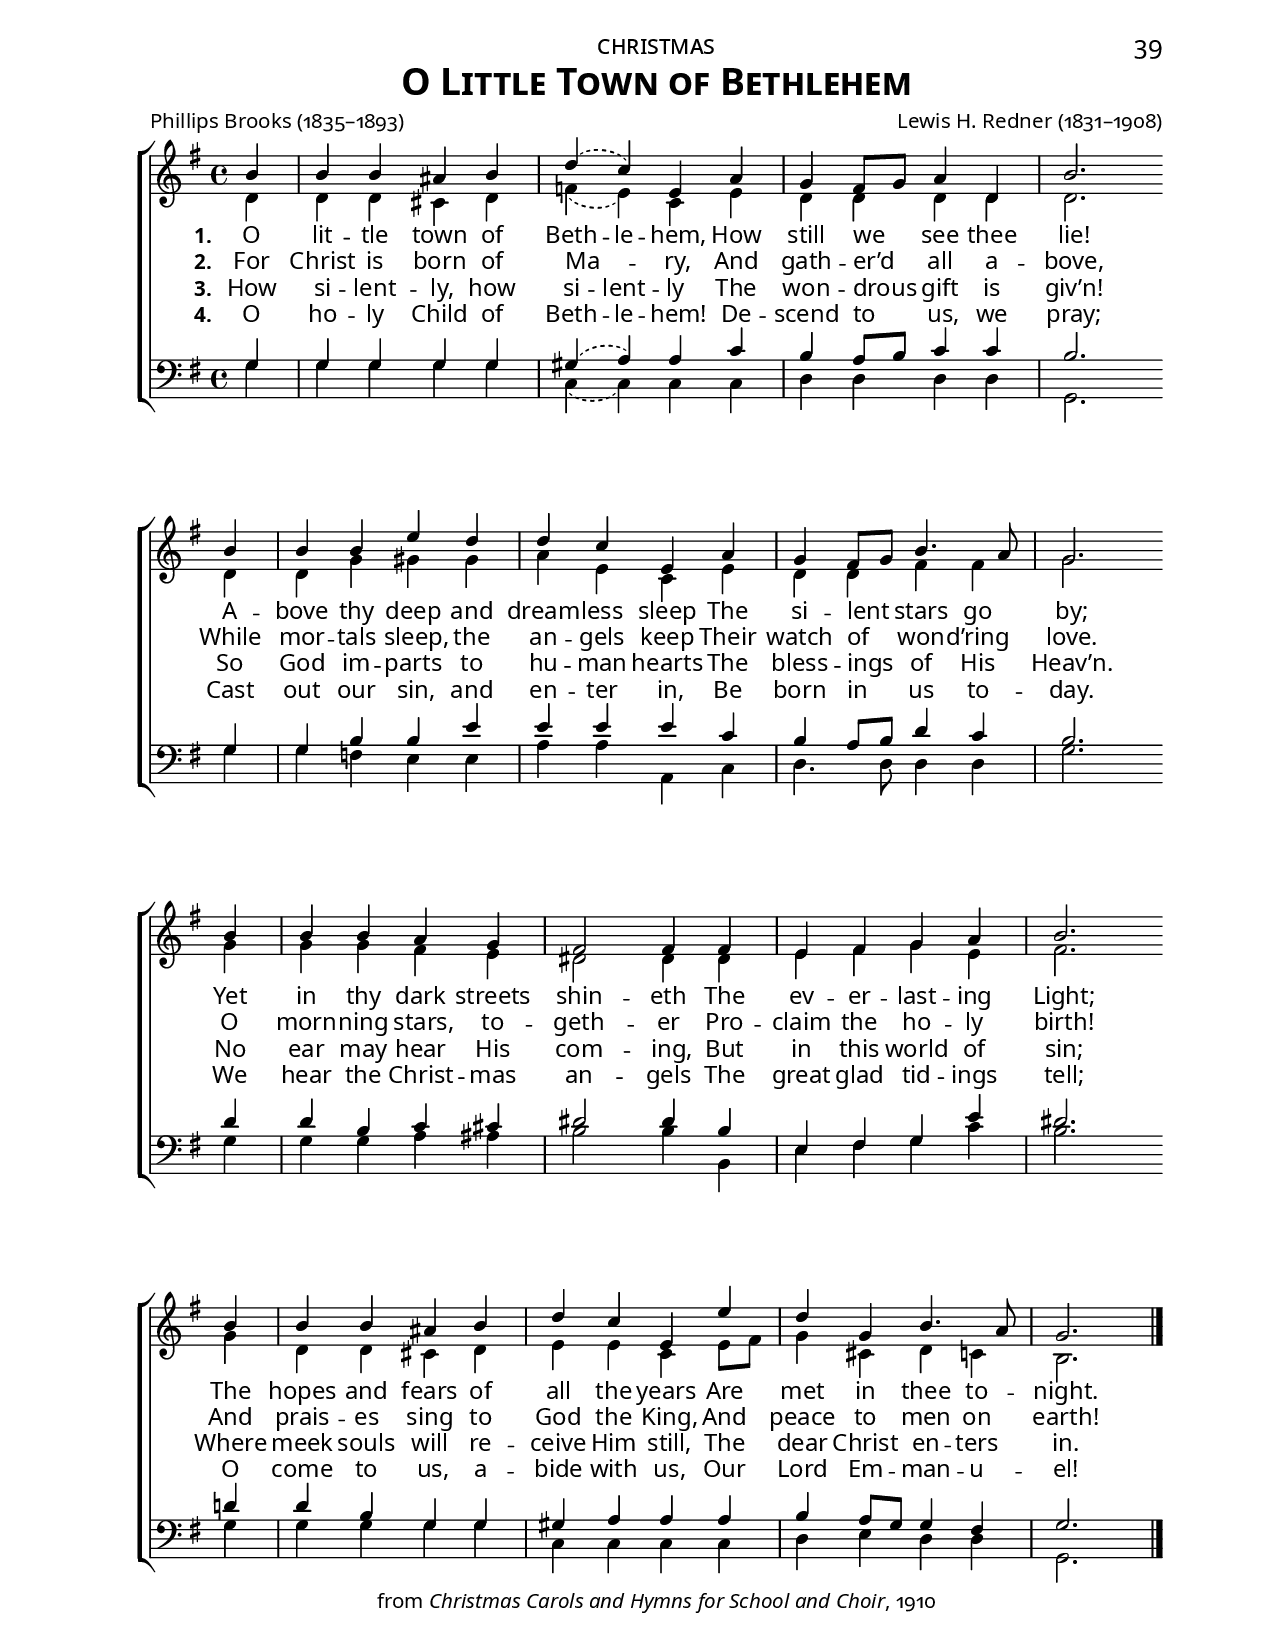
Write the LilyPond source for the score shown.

\version "2.14.2"
\include "util.ly"
\header {
  title = \markup{\override #'(font-name . "Garamond Premier Pro Semibold"){ \abs-fontsize #18 \smallCapsOldStyle"O Little Town of Bethlehem"}}
  poet = \markup\oldStyleNum"Phillips Brooks (1835–1893)"
  composer = \markup\oldStyleNum"Lewis H. Redner (1831–1908)"
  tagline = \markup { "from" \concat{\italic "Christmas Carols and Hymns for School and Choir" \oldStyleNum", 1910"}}
}
\paper {
  paper-height = 11\in
  paper-width = 8.5\in
  indent = 0\in
  %system-system-spacing = #'((basic-distance . 10) (padding . 0))
  %system-system-spacing =
  %  #'((basic-distance . 0)
  %     (minimum-distance . 0)
  %     (padding . -0.35)
  %     (stretchability . 100))
  ragged-last-bottom = ##f
  ragged-bottom = ##f
  two-sided = ##t
  inner-margin = 1\in
  outer-margin = 0.75\in
  top-margin = 0.26\in
  bottom-margin = 0.25\in
  first-page-number = #039
  print-first-page-number = ##t
  headerLine = \markup{\override #'(font-name . "Garamond Premier Pro") \smallCapsOldStyle"christmas"}
  oddHeaderMarkup = \markup\fill-line{
     \override #'(font-name . "Garamond Premier Pro")\abs-fontsize #12.5
     \combine 
        \fill-line{"" \on-the-fly #print-page-number-check-first
        \oldStylePageNum""
        }
        \fill-line{\headerLine}
  }
  evenHeaderMarkup = \markup {
     \override #'(font-name . "Garamond Premier Pro")\abs-fontsize #12.5
     \combine
        \on-the-fly #print-page-number-check-first
        \oldStylePageNum""
        \fill-line{\headerLine}
  }
}
#(set-global-staff-size 18) \paper{ #(define fonts (make-pango-font-tree "Garamond Premier Pro" "Garamond Premier Pro" "Garamond Premier Pro" (/ 18 20))) }
global = {
  \key g \major
  \time 4/4
  \autoBeamOff
  \override DynamicLineSpanner #'staff-padding = #0.0
  \override DynamicLineSpanner #'Y-extent = #'(-1 . 1)
}

sopMusic = \relative c'' {
  \partial 4 b4 |
  b b ais b |
  \slurDashed d( c) e, a |
  \slurSolid g fis8[ g] a4 d, |
  b'2. \bar""\break b4 |
  
  b b e d |
  d c e, a |
  g fis8[ g] b4. a8 |
  g2. \bar""\break b4 |
  
  b b a g |
  fis2 fis4 fis |
  e fis g a |
  b2. \bar""\break b4 |
  
  b b ais b |
  d c e, e' |
  d g, b4. a8 |
  \partial 4*3 g2. \bar "|."
}
sopWords = \lyricmode {
  
}

altoMusic = \relative c' {
  d4 |
  d d cis d |
  \slurDashed f( e) c e |
  d d d d |
  d2. d4 |
  
  d g gis gis |
  a e c e |
  d d fis fis |
  g2. g4 |
  
  g g fis e |
  dis2 dis4 dis |
  e fis g e |
  fis2. g4 |
  
  d d cis d |
  \slurSolid e e c e8[ fis] |
  g4 cis, d4 c |
  b2. \bar "|."
}
altoWords = \lyricmode {
  \dropLyricsIX
  \set stanza = #"1. "
  \set ignoreMelismata = ##t
  O lit -- tle town of Beth -- le -- hem,
  How still we _ see thee lie!
  A -- bove thy deep and dream -- less sleep
  The si -- lent _ \set associatedVoice = "altos" stars go by; \unset associatedVoice
  Yet in thy dark streets shin -- eth
  The ev -- er -- last -- ing Light;
  The hopes and fears of all the years
  Are met in \set associatedVoice = "altos" thee to -- night.
}
altoWordsII = \lyricmode {
  \dropLyricsIX
  \set stanza = #"2. "
  \set ignoreMelismata = ##t
  For Christ is born of Ma -- _ ry,
  And gath -- er’d _ all a -- bove,
  While mor -- tals sleep, the an -- gels keep
  Their watch of _ \set associatedVoice = "altos" won -- d’ring love. \unset associatedVoice
  O morn -- ning stars, to -- geth -- er
  Pro -- claim the ho -- ly birth!
  And prais -- es sing to God the King,
  And peace to \set associatedVoice = "altos" men on earth!
}
altoWordsIII = \lyricmode {
  \dropLyricsIX
  \set stanza = #"3. "
  \set ignoreMelismata = ##t
  How si -- lent -- ly, how si -- lent -- ly
  The won -- drous _ gift is giv’n!
  So God im -- parts to hu -- man hearts
  The bless -- ings _ \set associatedVoice = "altos" of His Heav’n. \unset associatedVoice
  No ear may hear His com -- ing,
  But in this world of sin;
  Where meek souls will re -- ceive Him still,
  The dear Christ \set associatedVoice = "altos" en -- ters in.
}
altoWordsIV = \lyricmode {
  \dropLyricsIX
\set ignoreMelismata = ##t
  \set stanza = #"4. "
  O ho -- ly Child of Beth -- le -- hem!
  De -- scend to _ us, we pray;
  Cast out our sin, and en -- ter in,
  Be born in _ \set associatedVoice = "altos" us to -- day. \unset associatedVoice
  We hear the Christ -- mas an -- gels
  The great glad tid -- ings tell;
  O come to us, a -- bide with us,
  Our Lord \set associatedVoice = "altos" Em -- man -- u -- el!
}

tenorMusic = \relative c' {
  g4 |
  g g g g |
  \slurDashed gis( a) a c |
  \slurSolid b a8[ b] c4 c |
  b2. g4 |
  
  g b b e |
  e e e c |
  b a8[ b] d4 c |
  b2. d4 |
  
  d b c cis |
  dis2 dis4 b |
  e, fis g e' |
  dis2. d4 |
  
  d b g g |
  gis a a a |
  b a8[ g] g4 fis |
  g2. \bar "|."
}
tenorWords = \lyricmode {

}

bassMusic = \relative c' {
  g4 |
  g g g g |
  \slurDashed c,( c) c c |
  d d d d |
  g,2. g'4 |
  
  g f e e |
  a a a, c |
  d4. d8 d4 d |
  g2. g4 |
  
  g g a ais | 
  b2 b4 b, |
  e fis g c |
  b2. g4 |
  
  g g g g |
  c, c c c |
  d e d4 d |
  g,2. \bar "|."
}
bassWords = \lyricmode {

}

\score {
  <<
   \new ChoirStaff <<
%    \new Lyrics = sopranos \with { \override VerticalAxisGroup #'nonstaff-relatedstaff-spacing = #'((basic-distance . 1)) }
    \new Staff = women <<
      \new Voice = "sopranos" { \voiceOne << \global \sopMusic >> }
      \new Voice = "altos" { \voiceTwo << \global \altoMusic >> }
    >>
    \new Lyrics \with { alignAboveContext = #"women" } \lyricsto "sopranos" \sopWords
    \new Lyrics = "altosIV"  \with { alignBelowContext = #"women" } \lyricsto "sopranos" \altoWordsIV
    \new Lyrics = "altosIII"  \with { alignBelowContext = #"women" } \lyricsto "sopranos" \altoWordsIII
    \new Lyrics = "altosII"  \with { alignBelowContext = #"women" } \lyricsto "sopranos" \altoWordsII
    \new Lyrics = "altos"  \with { alignBelowContext = #"women" \override VerticalAxisGroup #'nonstaff-relatedstaff-spacing = #'((padding . -0.5)) } \lyricsto "sopranos" \altoWords
   \new Staff = men <<
      \clef bass
      \new Voice = "tenors" { \voiceOne << \global \tenorMusic >> }
      \new Voice = "basses" { \voiceTwo << \global \bassMusic >> }
    >>
    \new Lyrics \with { alignAboveContext = #"men" \override VerticalAxisGroup #'nonstaff-relatedstaff-spacing = #'((basic-distance . 1)) } \lyricsto "tenors" \tenorWords
    \new Lyrics \with { alignBelowContext = #"men" \override VerticalAxisGroup #'nonstaff-relatedstaff-spacing = #'((basic-distance . 1)) } \lyricsto "basses" \bassWords
  >>
%    \new PianoStaff << \new Staff { \new Voice { \pianoRH } } \new Staff { \clef "bass" \pianoLH } >>
  >>
  \layout {
  \context {
    \Lyrics
    \override LyricText #'font-size = #1.3
  }
    \context {
      \Score
      %\override SpacingSpanner #'base-shortest-duration = #(ly:make-moment 1 8)
      %\override SpacingSpanner #'common-shortest-duration = #(ly:make-moment 1 4)
    }
    \context {
      % Remove all empty staves
      % \Staff \RemoveEmptyStaves \override VerticalAxisGroup #'remove-first = ##t
    }
    \context {
      \Lyrics
      \override LyricText #'X-offset = #center-on-word
    }
  }
}

